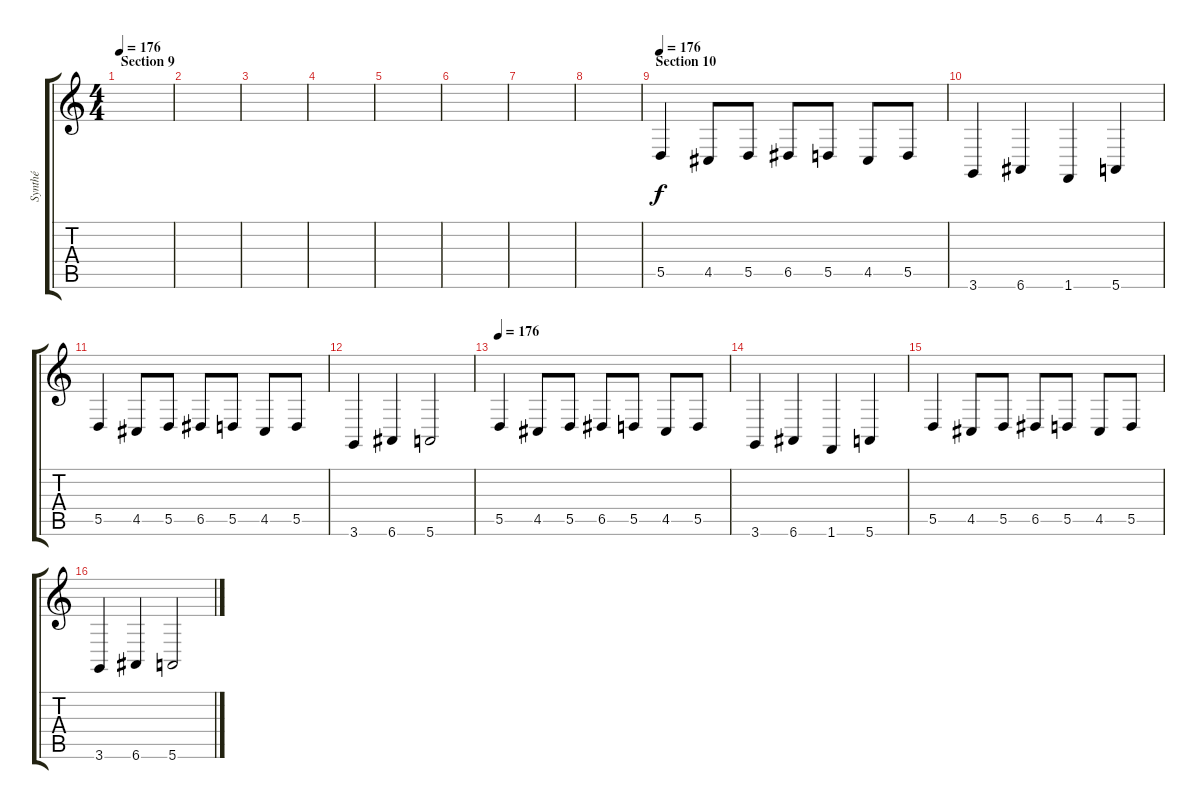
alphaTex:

\track ("Synthé" "Synthé") {instrument churchorgan}
\staff {score tabs}
\tuning (E4 B3 G3 D3 A2 E2) {hide}
\ts (4 4)
\section ("" "Section 9")
\tempo 176
\clef g2
\ks c
|
|
|
|
|
|
|
|
\section ("" "Section 10")
\tempo 176
5.5.4 4.5.8 5.5.8 6.5.8 5.5.8 4.5.8 5.5.8 |
3.6.4 6.6.4 1.6.4 5.6.4 |
5.5.4 4.5.8 5.5.8 6.5.8 5.5.8 4.5.8 5.5.8 |
3.6.4 6.6.4 5.6.2 |
\tempo 176
5.5.4 4.5.8 5.5.8 6.5.8 5.5.8 4.5.8 5.5.8 |
3.6.4 6.6.4 1.6.4 5.6.4 |
5.5.4 4.5.8 5.5.8 6.5.8 5.5.8 4.5.8 5.5.8 |
3.6.4 6.6.4 5.6.2
